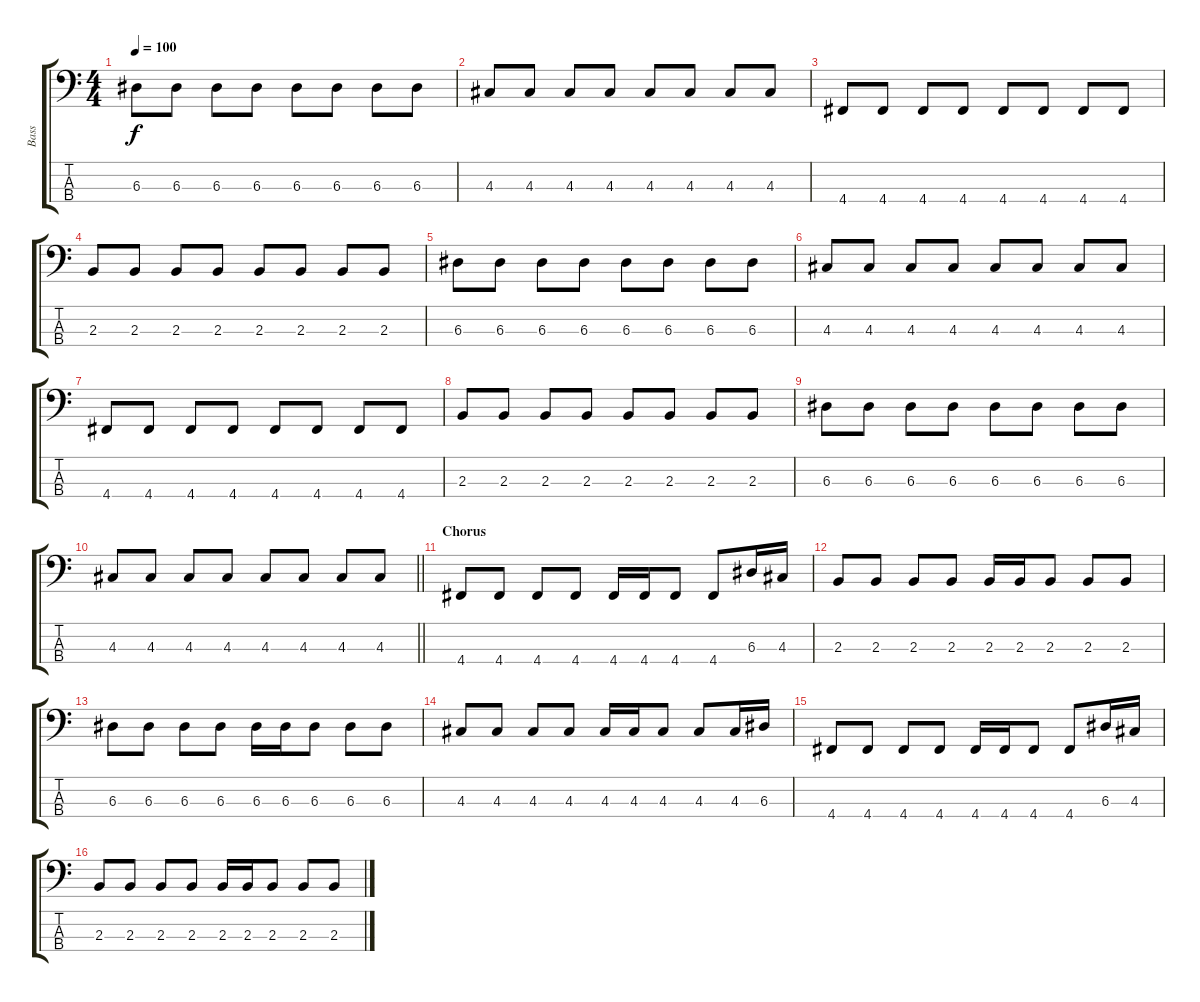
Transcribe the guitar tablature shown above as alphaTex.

\track ("Bass" "Bass") {instrument electricbasspick}
\staff {score tabs}
\tuning (G2 D2 A1 D1) {hide}
\ts (4 4)
\tempo 100
\clef f4
\ks c
6.3.8{dy f} 6.3.8 6.3.8 6.3.8 6.3.8 6.3.8 6.3.8 6.3.8 |
4.3.8 4.3.8 4.3.8 4.3.8 4.3.8 4.3.8 4.3.8 4.3.8 |
4.4.8 4.4.8 4.4.8 4.4.8 4.4.8 4.4.8 4.4.8 4.4.8 |
2.3.8 2.3.8 2.3.8 2.3.8 2.3.8 2.3.8 2.3.8 2.3.8 |
6.3.8 6.3.8 6.3.8 6.3.8 6.3.8 6.3.8 6.3.8 6.3.8 |
4.3.8 4.3.8 4.3.8 4.3.8 4.3.8 4.3.8 4.3.8 4.3.8 |
4.4.8 4.4.8 4.4.8 4.4.8 4.4.8 4.4.8 4.4.8 4.4.8 |
2.3.8 2.3.8 2.3.8 2.3.8 2.3.8 2.3.8 2.3.8 2.3.8 |
6.3.8 6.3.8 6.3.8 6.3.8 6.3.8 6.3.8 6.3.8 6.3.8 |
\barLineRight lightlight
4.3.8 4.3.8 4.3.8 4.3.8 4.3.8 4.3.8 4.3.8 4.3.8 |
\section ("" "Chorus")
4.4.8 4.4.8 4.4.8 4.4.8 4.4.16 4.4.16 4.4.8 4.4.8 6.3.16 4.3.16 |
2.3.8 2.3.8 2.3.8 2.3.8 2.3.16 2.3.16 2.3.8 2.3.8 2.3.8 |
6.3.8 6.3.8 6.3.8 6.3.8 6.3.16 6.3.16 6.3.8 6.3.8 6.3.8 |
4.3.8 4.3.8 4.3.8 4.3.8 4.3.16 4.3.16 4.3.8 4.3.8 4.3.16 6.3.16 |
4.4.8 4.4.8 4.4.8 4.4.8 4.4.16 4.4.16 4.4.8 4.4.8 6.3.16 4.3.16 |
2.3.8 2.3.8 2.3.8 2.3.8 2.3.16 2.3.16 2.3.8 2.3.8 2.3.8
